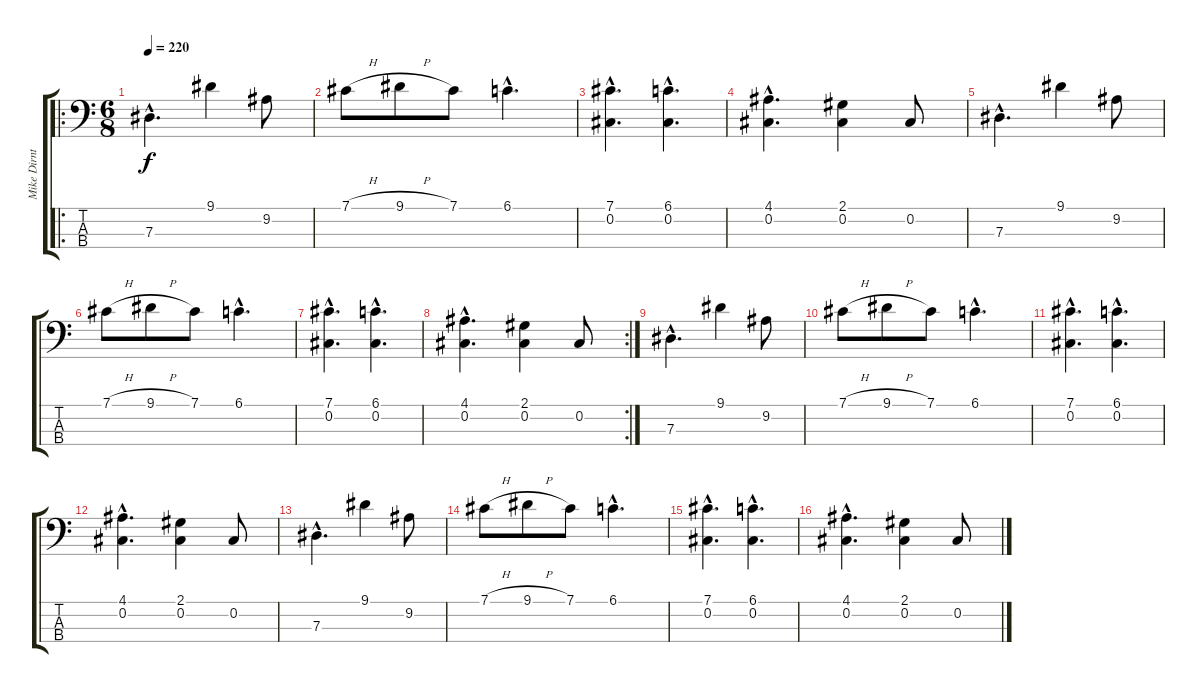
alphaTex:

\track ("Mike Dirnt" "Mike Dirnt") {instrument electricbassfinger}
\staff {score tabs}
\tuning (Gb2 Db2 Ab1 Eb1) {hide}
\ro
\ts (6 8)
\tempo 220
\clef f4
\ks c
7.3{hac}.4{d dy f} 9.1.4 9.2.8 |
7.1{h}.8 9.1{h}.8 7.1.8 6.1{hac}.4{d} |
(7.1{hac} 0.2{hac}).4{d} (6.1{hac} 0.2{hac}).4{d} |
(4.1{hac} 0.2{hac}).4{d} (2.1 0.2).4 0.2.8 |
7.3{hac}.4{d} 9.1.4 9.2.8 |
7.1{h}.8 9.1{h}.8 7.1.8 6.1{hac}.4{d} |
(7.1{hac} 0.2{hac}).4{d} (6.1{hac} 0.2{hac}).4{d} |
\rc 2
(4.1{hac} 0.2{hac}).4{d} (2.1 0.2).4 0.2.8 |
7.3{hac}.4{d} 9.1.4 9.2.8 |
7.1{h}.8 9.1{h}.8 7.1.8 6.1{hac}.4{d} |
(7.1{hac} 0.2{hac}).4{d} (6.1{hac} 0.2{hac}).4{d} |
(4.1{hac} 0.2{hac}).4{d} (2.1 0.2).4 0.2.8 |
7.3{hac}.4{d} 9.1.4 9.2.8 |
7.1{h}.8 9.1{h}.8 7.1.8 6.1{hac}.4{d} |
(7.1{hac} 0.2{hac}).4{d} (6.1{hac} 0.2{hac}).4{d} |
(4.1{hac} 0.2{hac}).4{d} (2.1 0.2).4 0.2.8
